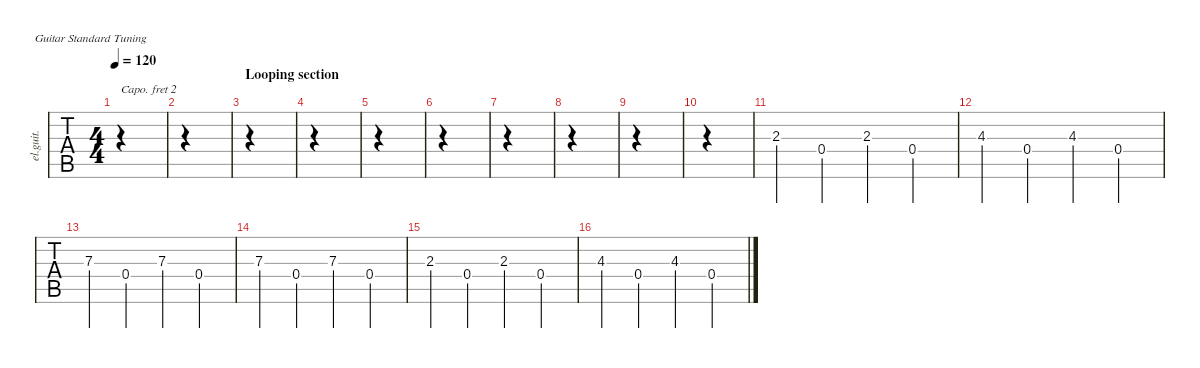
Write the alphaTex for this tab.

\defaultSystemsLayout 4
\hideDynamics
\bracketExtendMode nobrackets
\otherSystemsTrackNameOrientation horizontal
\track ("Clean Guitar" "el.guit.") {instrument electricguitarclean}
\staff {tabs}
\capo 2
\tuning (E4 B3 G3 D3 A2 E2)
\ts (4 4)
\tempo 120
\clef g2
\ks c
|
|
\section ("" "Looping section")
|
|
|
|
|
|
|
|
2.3.4 0.4.4 2.3.4 0.4.4 |
4.3.4 0.4.4 4.3.4 0.4.4 |
7.3.4 0.4.4 7.3.4 0.4.4 |
7.3.4 0.4.4 7.3.4 0.4.4 |
2.3.4 0.4.4 2.3.4 0.4.4 |
4.3.4 0.4.4 4.3.4 0.4.4
